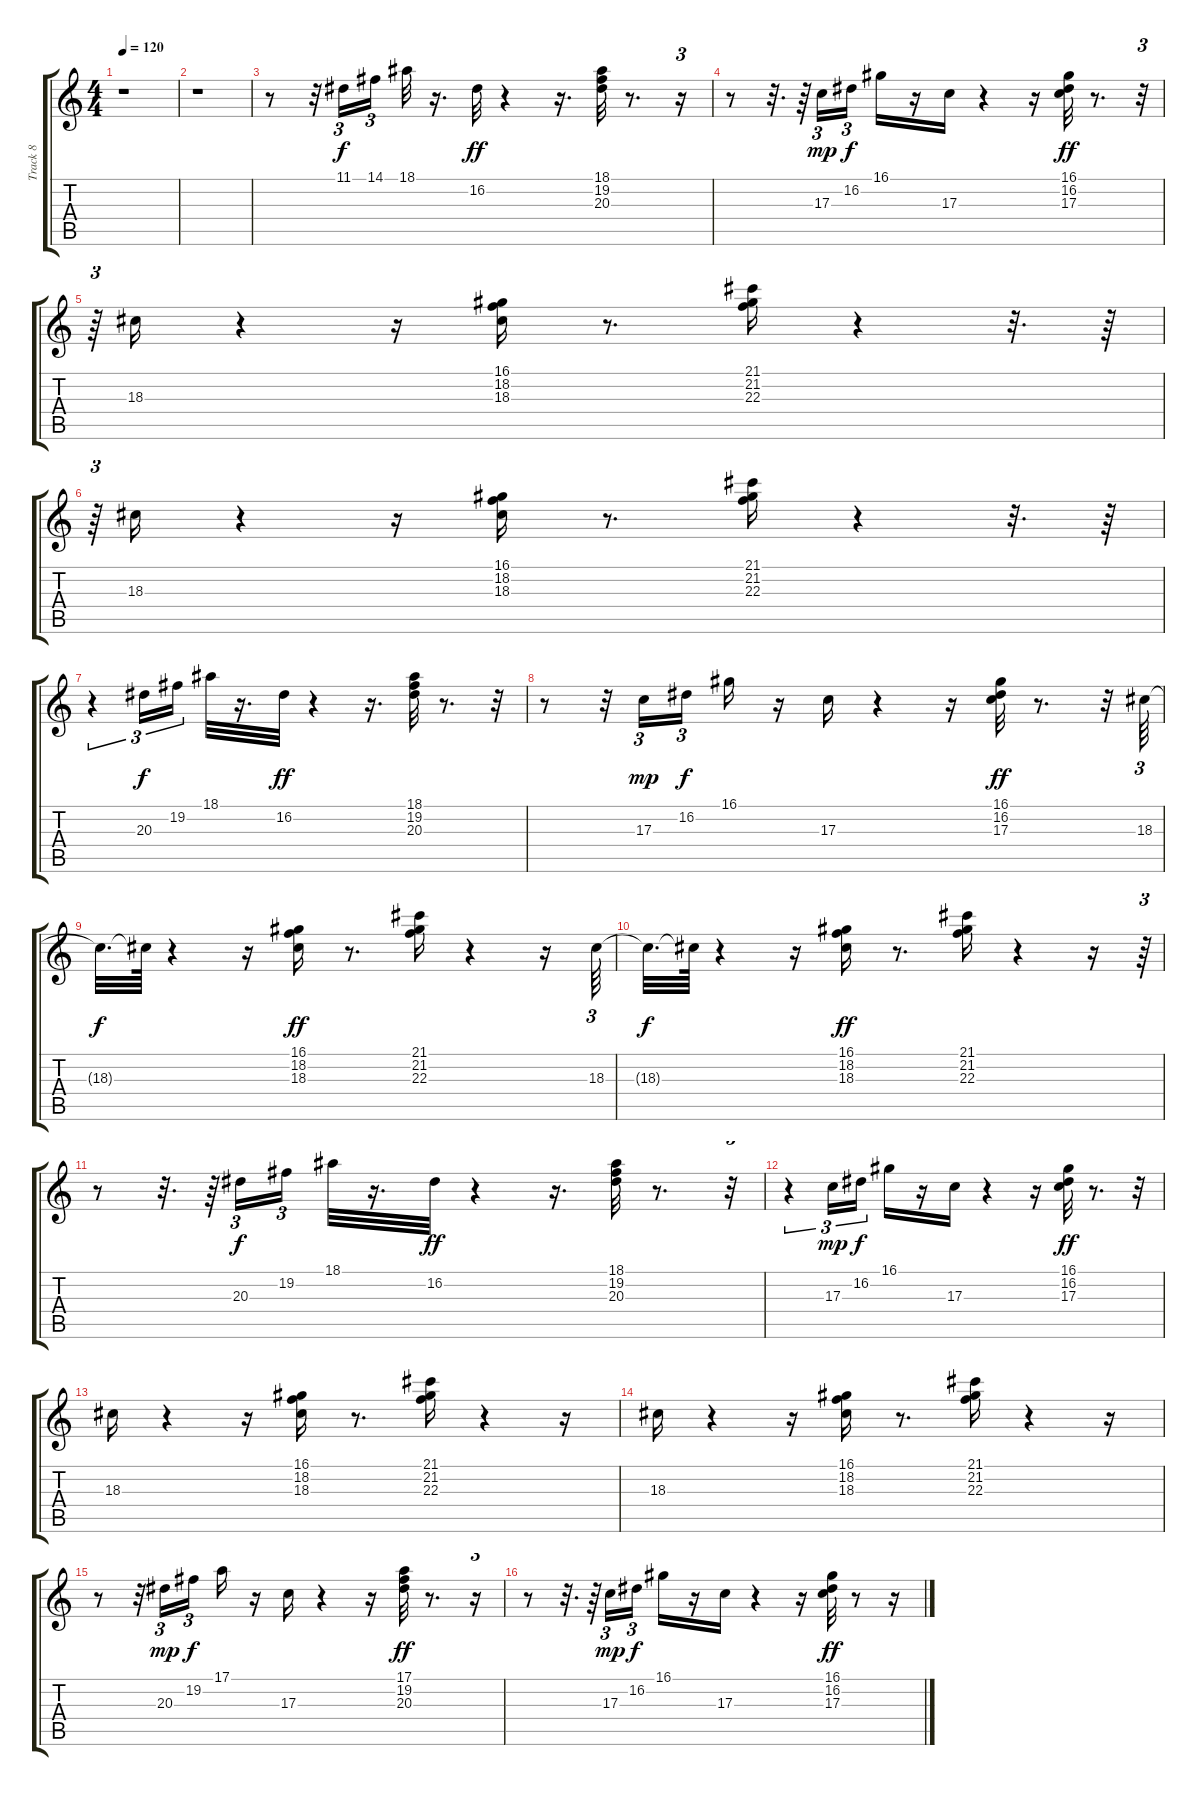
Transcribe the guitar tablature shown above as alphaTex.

\track ("Track 8" "Track 8") {instrument marimba}
\staff {score tabs}
\tuning (E4 B3 G3 D3 A2 E2) {hide}
\ts (4 4)
\tempo 120
\clef g2
\ks c
r.1{dy ff} |
r.1 |
r.8 r.32 11.1.16{tu (3 2) dy f} 14.1.16{tu (3 2) beam splitsecondary} 18.1.32 r.16{d} 16.2.32{dy ff} r.4 r.16{d} (18.1 19.2 20.3).32 r.8{d} r.16{tu (3 2)} |
r.8 r.32{d} r.64 17.3.16{tu (3 2) dy mp} 16.2.16{tu (3 2) dy f} 16.1.16 r.16 17.3.16 r.4 r.16 (16.1 16.2 17.3).32{dy ff} r.8{d} r.32{tu (3 2)} |
r.64{tu (3 2)} 18.3.16 r.4 r.16 (16.1 18.2 18.3).16 r.8{d} (21.1 21.2 22.3).16 r.4 r.32{d} r.64 |
r.64{tu (3 2)} 18.3.16 r.4 r.16 (16.1 18.2 18.3).16 r.8{d} (21.1 21.2 22.3).16 r.4 r.32{d} r.64 |
r.4{tu (3 2)} 20.3.16{tu (3 2) dy f} 19.2.16{tu (3 2)} 18.1.32 r.16{d} 16.2.32{dy ff} r.4 r.16{d} (18.1 19.2 20.3).32 r.8{d} r.32 |
r.8 r.32 17.3.16{tu (3 2) dy mp} 16.2.16{tu (3 2) dy f beam splitsecondary} 16.1.16 r.16 17.3.16 r.4 r.16 (16.1 16.2 17.3).32{dy ff} r.8{d} r.32 18.3.64{tu (3 2)} |
18.3{t}.32{d dy f} 18.3{t}.64 r.4 r.16 (16.1 18.2 18.3).16{dy ff} r.8{d} (21.1 21.2 22.3).16 r.4 r.16 18.3.64{tu (3 2)} |
18.3{t}.32{d dy f} 18.3{t}.64 r.4 r.16 (16.1 18.2 18.3).16{dy ff} r.8{d} (21.1 21.2 22.3).16 r.4 r.16 r.64{tu (3 2)} |
r.8 r.32{d} r.64 20.3.16{tu (3 2) dy f} 19.2.16{tu (3 2)} 18.1.32 r.16{d} 16.2.32{dy ff} r.4 r.16{d} (18.1 19.2 20.3).32 r.8{d} r.32{tu (3 2)} |
r.4{tu (3 2)} 17.3.16{tu (3 2) dy mp} 16.2.16{tu (3 2) dy f} 16.1.16 r.16 17.3.16 r.4 r.16 (16.1 16.2 17.3).32{dy ff} r.8{d} r.32 |
18.3.16 r.4 r.16 (16.1 18.2 18.3).16 r.8{d} (21.1 21.2 22.3).16 r.4 r.16 |
18.3.16 r.4 r.16 (16.1 18.2 18.3).16 r.8{d} (21.1 21.2 22.3).16 r.4 r.16 |
r.8 r.32 20.3.16{tu (3 2) dy mp} 19.2.16{tu (3 2) dy f beam splitsecondary} 17.1.16 r.16 17.3.16 r.4 r.16 (17.1 19.2 20.3).32{dy ff} r.8{d} r.16{tu (3 2)} |
r.8 r.32{d} r.64 17.3.16{tu (3 2) dy mp} 16.2.16{tu (3 2) dy f} 16.1.16 r.16 17.3.16 r.4 r.16 (16.1 16.2 17.3).32{dy ff} r.8 r.16
